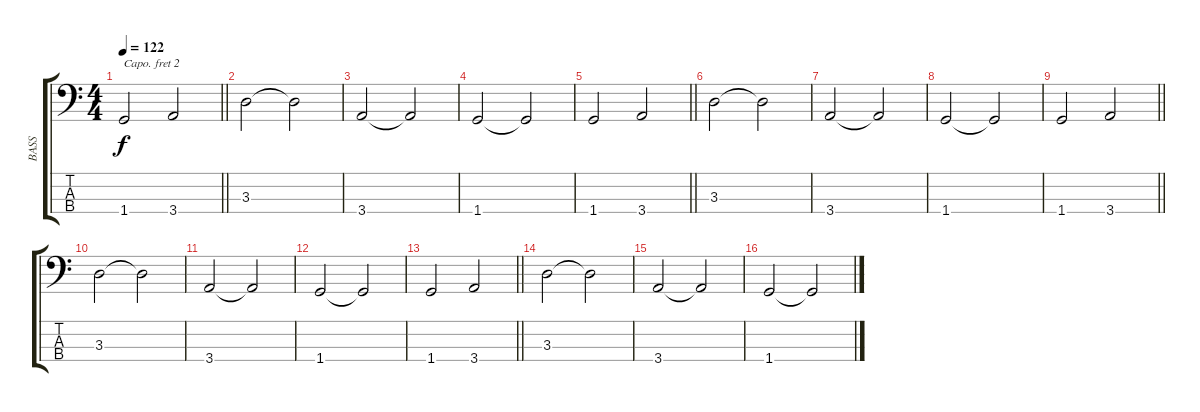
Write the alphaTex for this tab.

\track ("BASS" "BASS") {instrument acousticbass}
\staff {score tabs}
\capo 2
\tuning (G2 D2 A1 E1) {hide}
\ts (4 4)
\tempo 122
\clef f4
\barLineRight lightlight
\ks c
1.4.2{dy f} 3.4.2 |
\section ("" "")
3.3.2 3.3{t}.2 |
3.4.2 3.4{t}.2 |
1.4.2 1.4{t}.2 |
\barLineRight lightlight
1.4.2 3.4.2 |
3.3.2 3.3{t}.2 |
3.4.2 3.4{t}.2 |
1.4.2 1.4{t}.2 |
\barLineRight lightlight
1.4.2 3.4.2 |
3.3.2 3.3{t}.2 |
3.4.2 3.4{t}.2 |
1.4.2 1.4{t}.2 |
\barLineRight lightlight
1.4.2 3.4.2 |
3.3.2 3.3{t}.2 |
3.4.2 3.4{t}.2 |
1.4.2 1.4{t}.2
